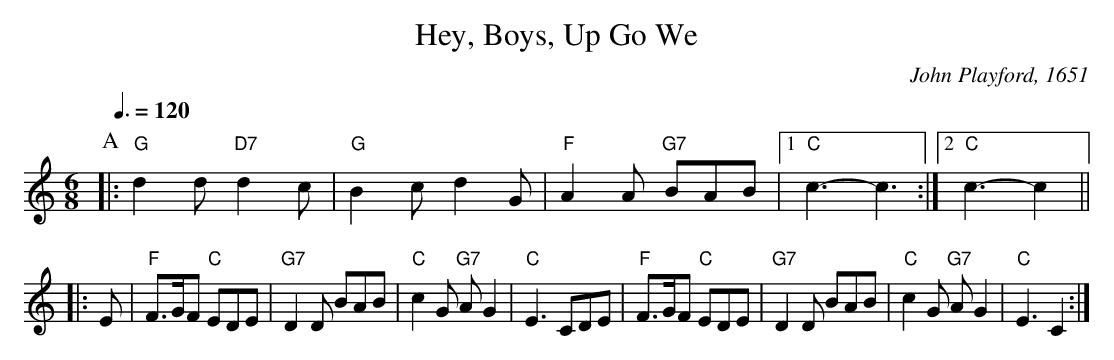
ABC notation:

X:1
T:Hey, Boys, Up Go We
C:John Playford, 1651
Q:3/8=120
M:6/8
K:C
P:A
|: "G"d2d "D7"d2c | "G"B2c d2G | "F"A2A "G7"BAB |1 "C"c3- c3 :|2 "C"c3- c2 ||
|: E | "F"F>GF "C"EDE | "G7"D2D BAB | "C"c2G "G7"AG2 | "C"E3 CDE |\
"F"F>GF "C"EDE | "G7"D2D BAB | "C"c2G "G7"AG2 | "C"E3 C2 :|
